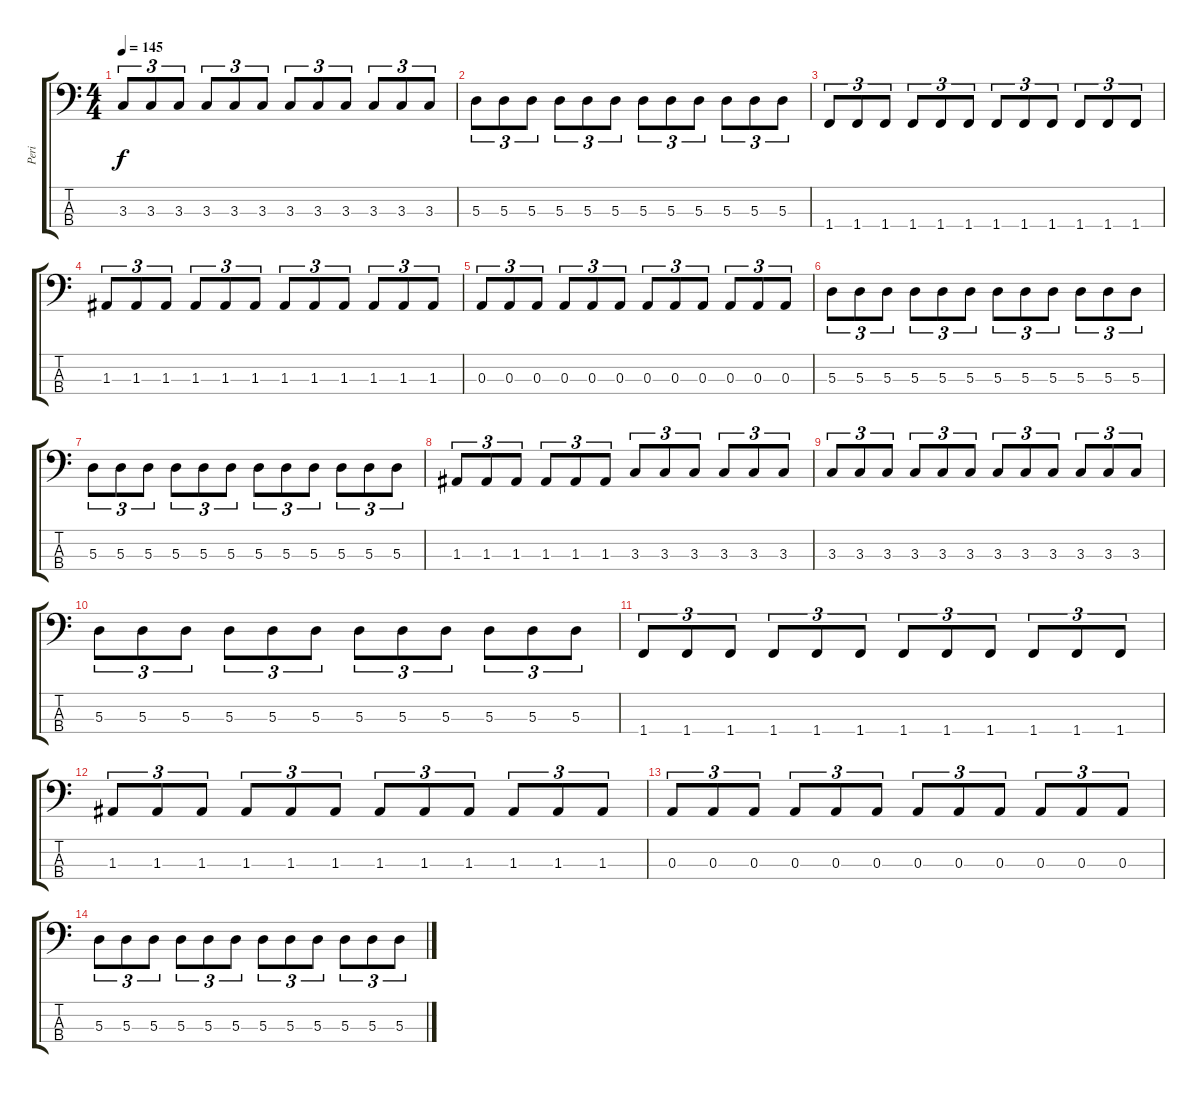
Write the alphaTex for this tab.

\track ("Peri" "Peri") {instrument electricbassfinger}
\staff {score tabs}
\tuning (G2 D2 A1 E1) {hide}
\ts (4 4)
\tempo 145
\clef f4
\ks c
3.3.8{tu (3 2) dy f} 3.3.8{tu (3 2)} 3.3.8{tu (3 2)} 3.3.8{tu (3 2)} 3.3.8{tu (3 2)} 3.3.8{tu (3 2)} 3.3.8{tu (3 2)} 3.3.8{tu (3 2)} 3.3.8{tu (3 2)} 3.3.8{tu (3 2)} 3.3.8{tu (3 2)} 3.3.8{tu (3 2)} |
5.3.8{tu (3 2)} 5.3.8{tu (3 2)} 5.3.8{tu (3 2)} 5.3.8{tu (3 2)} 5.3.8{tu (3 2)} 5.3.8{tu (3 2)} 5.3.8{tu (3 2)} 5.3.8{tu (3 2)} 5.3.8{tu (3 2)} 5.3.8{tu (3 2)} 5.3.8{tu (3 2)} 5.3.8{tu (3 2)} |
1.4.8{tu (3 2) volume 8} 1.4.8{tu (3 2)} 1.4.8{tu (3 2)} 1.4.8{tu (3 2)} 1.4.8{tu (3 2)} 1.4.8{tu (3 2)} 1.4.8{tu (3 2)} 1.4.8{tu (3 2)} 1.4.8{tu (3 2)} 1.4.8{tu (3 2)} 1.4.8{tu (3 2)} 1.4.8{tu (3 2)} |
1.3.8{tu (3 2)} 1.3.8{tu (3 2)} 1.3.8{tu (3 2)} 1.3.8{tu (3 2)} 1.3.8{tu (3 2)} 1.3.8{tu (3 2)} 1.3.8{tu (3 2)} 1.3.8{tu (3 2)} 1.3.8{tu (3 2)} 1.3.8{tu (3 2)} 1.3.8{tu (3 2)} 1.3.8{tu (3 2)} |
0.3.8{tu (3 2)} 0.3.8{tu (3 2)} 0.3.8{tu (3 2)} 0.3.8{tu (3 2)} 0.3.8{tu (3 2)} 0.3.8{tu (3 2)} 0.3.8{tu (3 2)} 0.3.8{tu (3 2)} 0.3.8{tu (3 2)} 0.3.8{tu (3 2)} 0.3.8{tu (3 2)} 0.3.8{tu (3 2)} |
5.3.8{tu (3 2)} 5.3.8{tu (3 2)} 5.3.8{tu (3 2)} 5.3.8{tu (3 2)} 5.3.8{tu (3 2)} 5.3.8{tu (3 2)} 5.3.8{tu (3 2)} 5.3.8{tu (3 2)} 5.3.8{tu (3 2)} 5.3.8{tu (3 2)} 5.3.8{tu (3 2)} 5.3.8{tu (3 2)} |
5.3.8{tu (3 2) volume 4} 5.3.8{tu (3 2)} 5.3.8{tu (3 2)} 5.3.8{tu (3 2)} 5.3.8{tu (3 2)} 5.3.8{tu (3 2)} 5.3.8{tu (3 2)} 5.3.8{tu (3 2)} 5.3.8{tu (3 2)} 5.3.8{tu (3 2)} 5.3.8{tu (3 2)} 5.3.8{tu (3 2)} |
1.3.8{tu (3 2)} 1.3.8{tu (3 2)} 1.3.8{tu (3 2)} 1.3.8{tu (3 2)} 1.3.8{tu (3 2)} 1.3.8{tu (3 2)} 3.3.8{tu (3 2)} 3.3.8{tu (3 2)} 3.3.8{tu (3 2)} 3.3.8{tu (3 2)} 3.3.8{tu (3 2)} 3.3.8{tu (3 2)} |
3.3.8{tu (3 2)} 3.3.8{tu (3 2)} 3.3.8{tu (3 2)} 3.3.8{tu (3 2)} 3.3.8{tu (3 2)} 3.3.8{tu (3 2)} 3.3.8{tu (3 2)} 3.3.8{tu (3 2)} 3.3.8{tu (3 2)} 3.3.8{tu (3 2)} 3.3.8{tu (3 2)} 3.3.8{tu (3 2)} |
5.3.8{tu (3 2)} 5.3.8{tu (3 2)} 5.3.8{tu (3 2)} 5.3.8{tu (3 2)} 5.3.8{tu (3 2)} 5.3.8{tu (3 2)} 5.3.8{tu (3 2)} 5.3.8{tu (3 2)} 5.3.8{tu (3 2)} 5.3.8{tu (3 2)} 5.3.8{tu (3 2)} 5.3.8{tu (3 2)} |
1.4.8{tu (3 2) volume 0} 1.4.8{tu (3 2)} 1.4.8{tu (3 2)} 1.4.8{tu (3 2)} 1.4.8{tu (3 2)} 1.4.8{tu (3 2)} 1.4.8{tu (3 2)} 1.4.8{tu (3 2)} 1.4.8{tu (3 2)} 1.4.8{tu (3 2)} 1.4.8{tu (3 2)} 1.4.8{tu (3 2)} |
1.3.8{tu (3 2)} 1.3.8{tu (3 2)} 1.3.8{tu (3 2)} 1.3.8{tu (3 2)} 1.3.8{tu (3 2)} 1.3.8{tu (3 2)} 1.3.8{tu (3 2)} 1.3.8{tu (3 2)} 1.3.8{tu (3 2)} 1.3.8{tu (3 2)} 1.3.8{tu (3 2)} 1.3.8{tu (3 2)} |
0.3.8{tu (3 2)} 0.3.8{tu (3 2)} 0.3.8{tu (3 2)} 0.3.8{tu (3 2)} 0.3.8{tu (3 2)} 0.3.8{tu (3 2)} 0.3.8{tu (3 2)} 0.3.8{tu (3 2)} 0.3.8{tu (3 2)} 0.3.8{tu (3 2)} 0.3.8{tu (3 2)} 0.3.8{tu (3 2)} |
5.3.8{tu (3 2)} 5.3.8{tu (3 2)} 5.3.8{tu (3 2)} 5.3.8{tu (3 2)} 5.3.8{tu (3 2)} 5.3.8{tu (3 2)} 5.3.8{tu (3 2)} 5.3.8{tu (3 2)} 5.3.8{tu (3 2)} 5.3.8{tu (3 2)} 5.3.8{tu (3 2)} 5.3.8{tu (3 2)}
